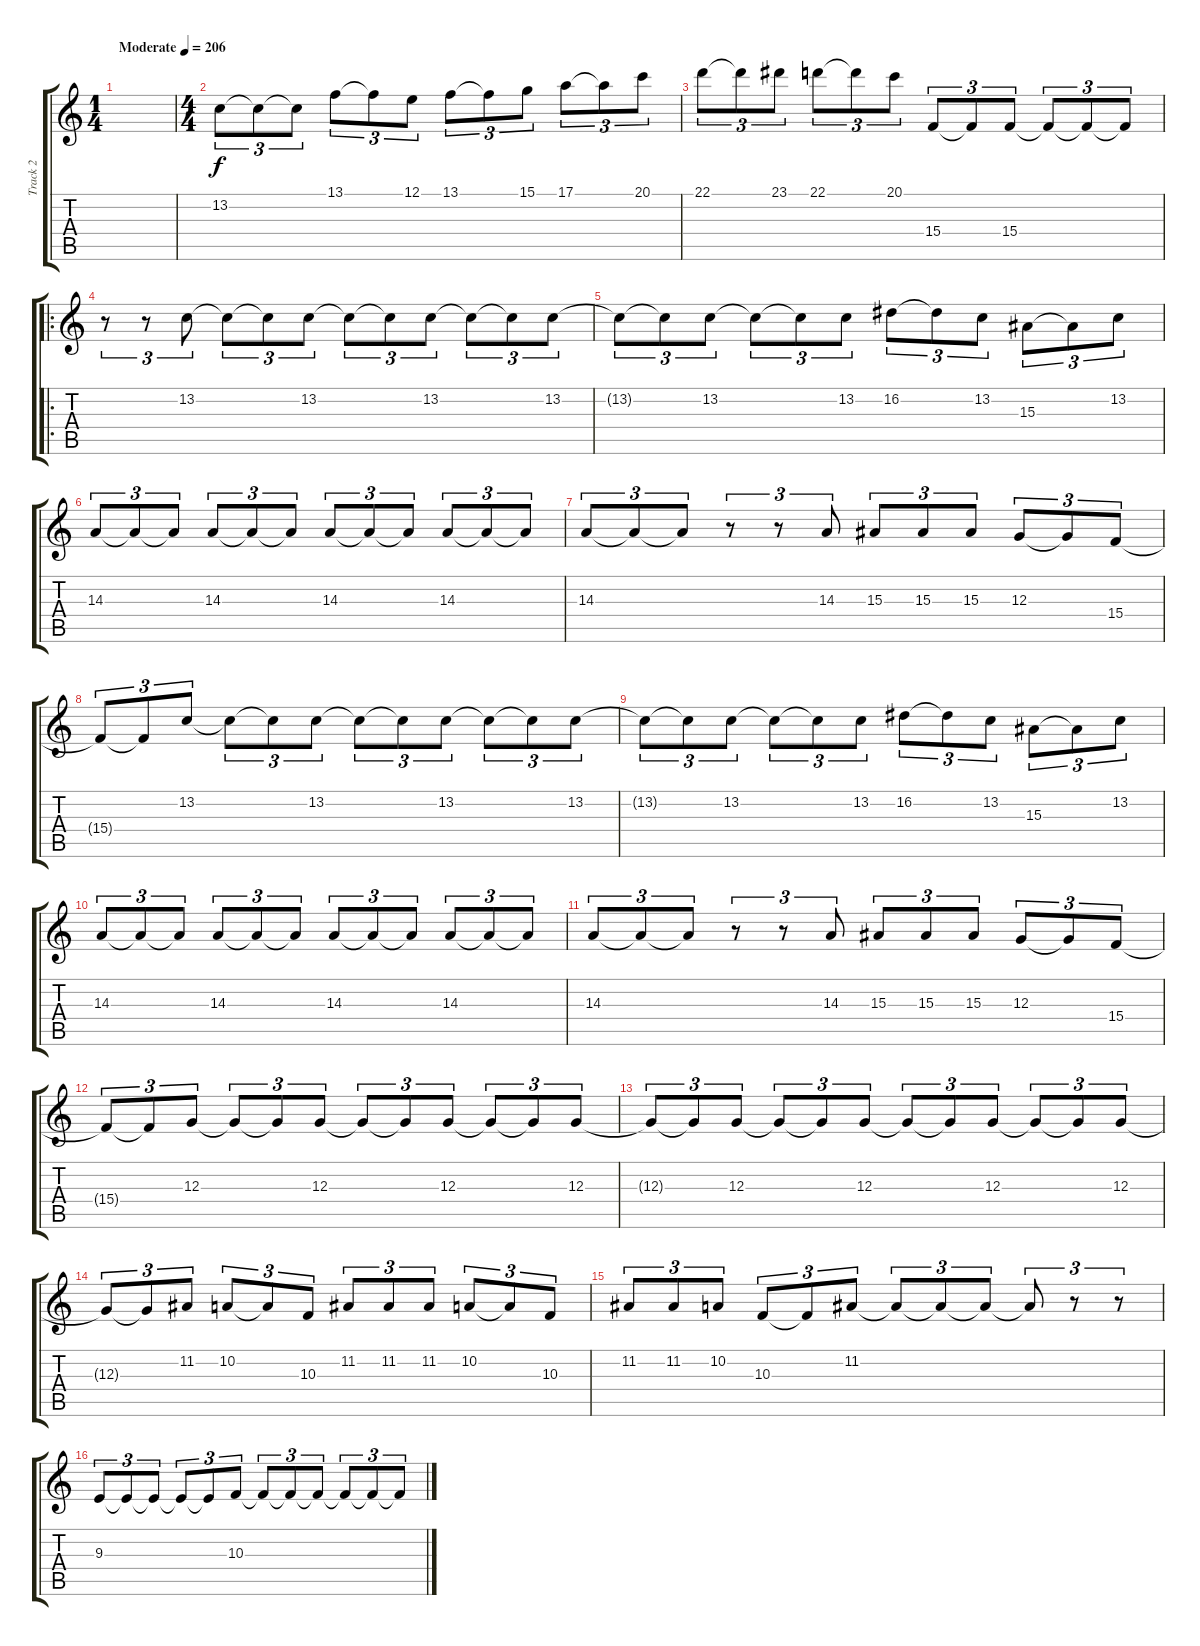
\track ("Track 2" "Track 2") {instrument lead5charang}
\staff {score tabs}
\tuning (E4 B3 G3 D3 A2 E2) {hide}
\ts (1 4)
\tempo (206 "Moderate")
\clef g2
\ks c
|
\ts (4 4)
13.2.8{tu (3 2)} 13.2{t}.8{tu (3 2)} 13.2{t}.8{tu (3 2)} 13.1.8{tu (3 2)} 13.1{t}.8{tu (3 2)} 12.1.8{tu (3 2)} 13.1.8{tu (3 2)} 13.1{t}.8{tu (3 2)} 15.1.8{tu (3 2)} 17.1.8{tu (3 2)} 17.1{t}.8{tu (3 2)} 20.1.8{tu (3 2)} |
22.1.8{tu (3 2)} 22.1{t}.8{tu (3 2)} 23.1.8{tu (3 2)} 22.1.8{tu (3 2)} 22.1{t}.8{tu (3 2)} 20.1.8{tu (3 2)} 15.4.8{tu (3 2)} 15.4{t}.8{tu (3 2)} 15.4.8{tu (3 2)} 15.4{t}.8{tu (3 2)} 15.4{t}.8{tu (3 2)} 15.4{t}.8{tu (3 2)} |
\ro
r.8{tu (3 2)} r.8{tu (3 2)} 13.2.8{tu (3 2)} 13.2{t}.8{tu (3 2)} 13.2{t}.8{tu (3 2)} 13.2.8{tu (3 2)} 13.2{t}.8{tu (3 2)} 13.2{t}.8{tu (3 2)} 13.2.8{tu (3 2)} 13.2{t}.8{tu (3 2)} 13.2{t}.8{tu (3 2)} 13.2.8{tu (3 2)} |
13.2{t}.8{tu (3 2)} 13.2{t}.8{tu (3 2)} 13.2.8{tu (3 2)} 13.2{t}.8{tu (3 2)} 13.2{t}.8{tu (3 2)} 13.2.8{tu (3 2)} 16.2.8{tu (3 2)} 16.2{t}.8{tu (3 2)} 13.2.8{tu (3 2)} 15.3.8{tu (3 2)} 15.3{t}.8{tu (3 2)} 13.2.8{tu (3 2)} |
14.3.8{tu (3 2)} 14.3{t}.8{tu (3 2)} 14.3{t}.8{tu (3 2)} 14.3.8{tu (3 2)} 14.3{t}.8{tu (3 2)} 14.3{t}.8{tu (3 2)} 14.3.8{tu (3 2)} 14.3{t}.8{tu (3 2)} 14.3{t}.8{tu (3 2)} 14.3.8{tu (3 2)} 14.3{t}.8{tu (3 2)} 14.3{t}.8{tu (3 2)} |
14.3.8{tu (3 2)} 14.3{t}.8{tu (3 2)} 14.3{t}.8{tu (3 2)} r.8{tu (3 2)} r.8{tu (3 2)} 14.3.8{tu (3 2)} 15.3.8{tu (3 2)} 15.3.8{tu (3 2)} 15.3.8{tu (3 2)} 12.3.8{tu (3 2)} 12.3{t}.8{tu (3 2)} 15.4.8{tu (3 2)} |
15.4{t}.8{tu (3 2)} 15.4{t}.8{tu (3 2)} 13.2.8{tu (3 2)} 13.2{t}.8{tu (3 2)} 13.2{t}.8{tu (3 2)} 13.2.8{tu (3 2)} 13.2{t}.8{tu (3 2)} 13.2{t}.8{tu (3 2)} 13.2.8{tu (3 2)} 13.2{t}.8{tu (3 2)} 13.2{t}.8{tu (3 2)} 13.2.8{tu (3 2)} |
13.2{t}.8{tu (3 2)} 13.2{t}.8{tu (3 2)} 13.2.8{tu (3 2)} 13.2{t}.8{tu (3 2)} 13.2{t}.8{tu (3 2)} 13.2.8{tu (3 2)} 16.2.8{tu (3 2)} 16.2{t}.8{tu (3 2)} 13.2.8{tu (3 2)} 15.3.8{tu (3 2)} 15.3{t}.8{tu (3 2)} 13.2.8{tu (3 2)} |
14.3.8{tu (3 2)} 14.3{t}.8{tu (3 2)} 14.3{t}.8{tu (3 2)} 14.3.8{tu (3 2)} 14.3{t}.8{tu (3 2)} 14.3{t}.8{tu (3 2)} 14.3.8{tu (3 2)} 14.3{t}.8{tu (3 2)} 14.3{t}.8{tu (3 2)} 14.3.8{tu (3 2)} 14.3{t}.8{tu (3 2)} 14.3{t}.8{tu (3 2)} |
14.3.8{tu (3 2)} 14.3{t}.8{tu (3 2)} 14.3{t}.8{tu (3 2)} r.8{tu (3 2)} r.8{tu (3 2)} 14.3.8{tu (3 2)} 15.3.8{tu (3 2)} 15.3.8{tu (3 2)} 15.3.8{tu (3 2)} 12.3.8{tu (3 2)} 12.3{t}.8{tu (3 2)} 15.4.8{tu (3 2)} |
15.4{t}.8{tu (3 2)} 15.4{t}.8{tu (3 2)} 12.3.8{tu (3 2)} 12.3{t}.8{tu (3 2)} 12.3{t}.8{tu (3 2)} 12.3.8{tu (3 2)} 12.3{t}.8{tu (3 2)} 12.3{t}.8{tu (3 2)} 12.3.8{tu (3 2)} 12.3{t}.8{tu (3 2)} 12.3{t}.8{tu (3 2)} 12.3.8{tu (3 2)} |
12.3{t}.8{tu (3 2)} 12.3{t}.8{tu (3 2)} 12.3.8{tu (3 2)} 12.3{t}.8{tu (3 2)} 12.3{t}.8{tu (3 2)} 12.3.8{tu (3 2)} 12.3{t}.8{tu (3 2)} 12.3{t}.8{tu (3 2)} 12.3.8{tu (3 2)} 12.3{t}.8{tu (3 2)} 12.3{t}.8{tu (3 2)} 12.3.8{tu (3 2)} |
12.3{t}.8{tu (3 2)} 12.3{t}.8{tu (3 2)} 11.2.8{tu (3 2)} 10.2.8{tu (3 2)} 10.2{t}.8{tu (3 2)} 10.3.8{tu (3 2)} 11.2.8{tu (3 2)} 11.2.8{tu (3 2)} 11.2.8{tu (3 2)} 10.2.8{tu (3 2)} 10.2{t}.8{tu (3 2)} 10.3.8{tu (3 2)} |
11.2.8{tu (3 2)} 11.2.8{tu (3 2)} 10.2.8{tu (3 2)} 10.3.8{tu (3 2)} 10.3{t}.8{tu (3 2)} 11.2.8{tu (3 2)} 11.2{t}.8{tu (3 2)} 11.2{t}.8{tu (3 2)} 11.2{t}.8{tu (3 2)} 11.2{t}.8{tu (3 2)} r.8{tu (3 2)} r.8{tu (3 2)} |
9.3.8{tu (3 2)} 9.3{t}.8{tu (3 2)} 9.3{t}.8{tu (3 2)} 9.3{t}.8{tu (3 2)} 9.3{t}.8{tu (3 2)} 10.3.8{tu (3 2)} 10.3{t}.8{tu (3 2)} 10.3{t}.8{tu (3 2)} 10.3{t}.8{tu (3 2)} 10.3{t}.8{tu (3 2)} 10.3{t}.8{tu (3 2)} 10.3{t}.8{tu (3 2)}
